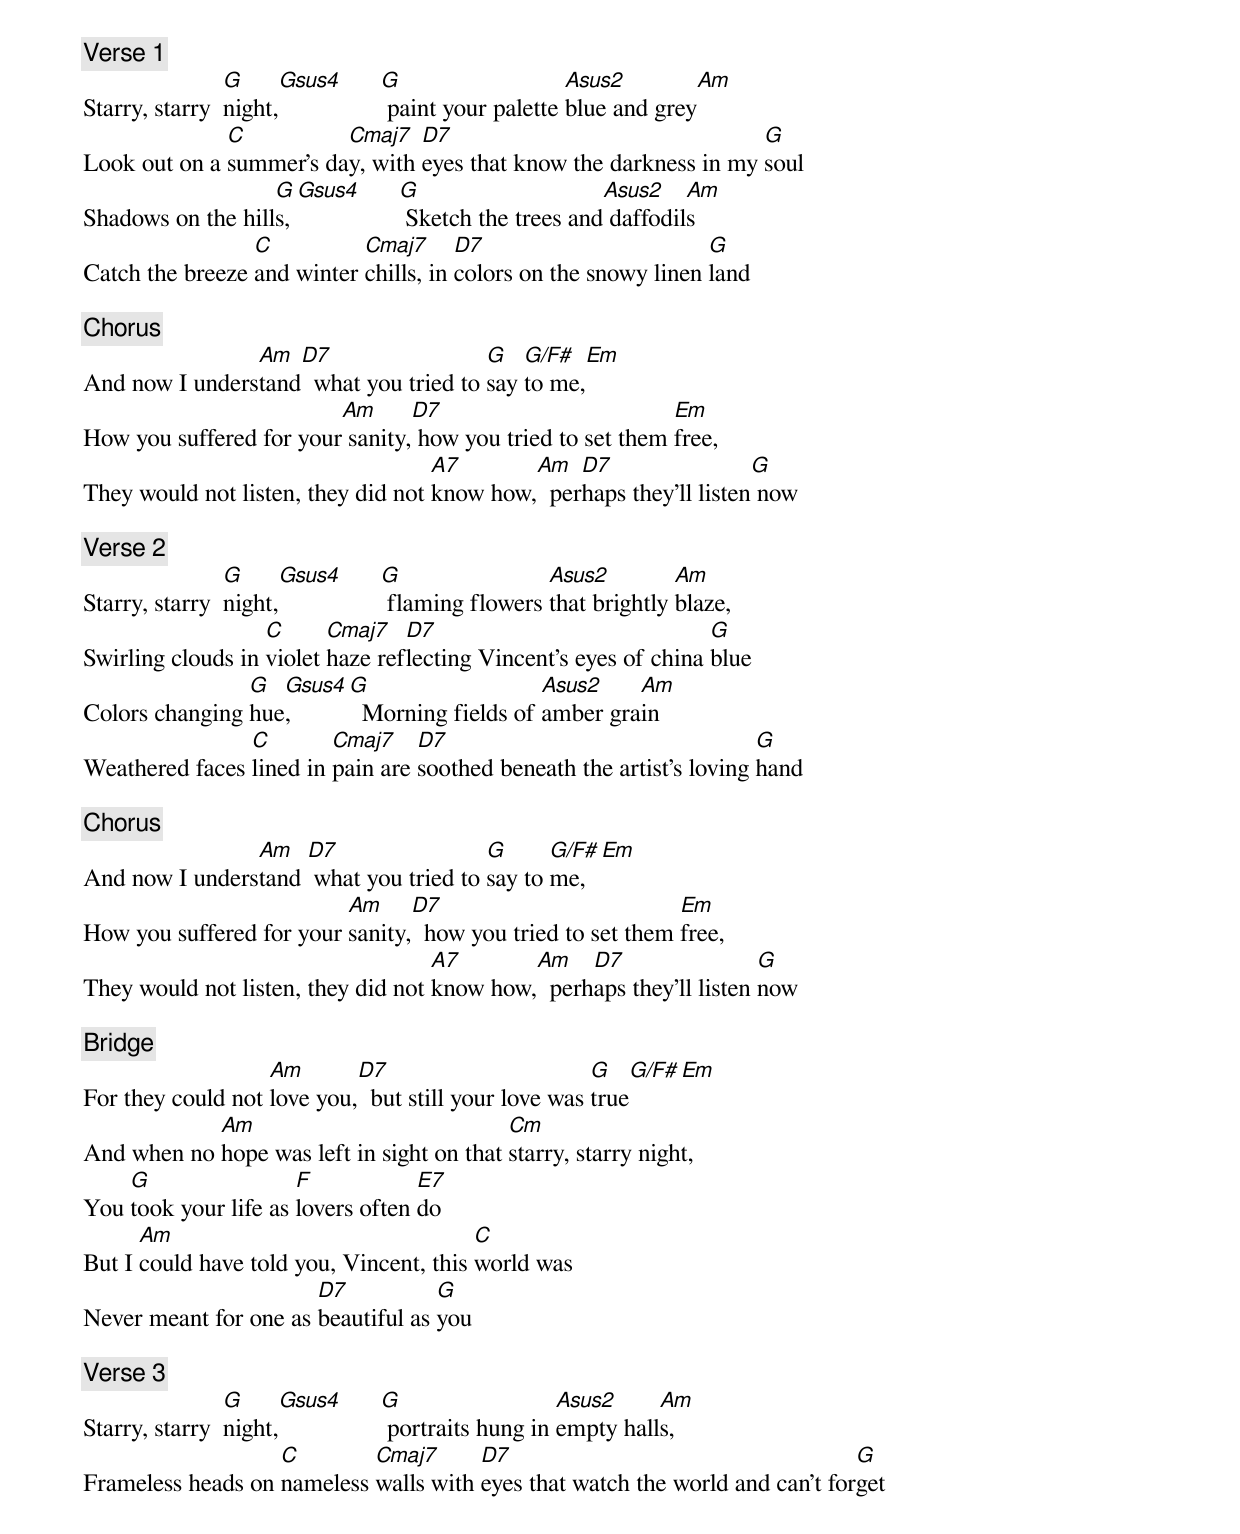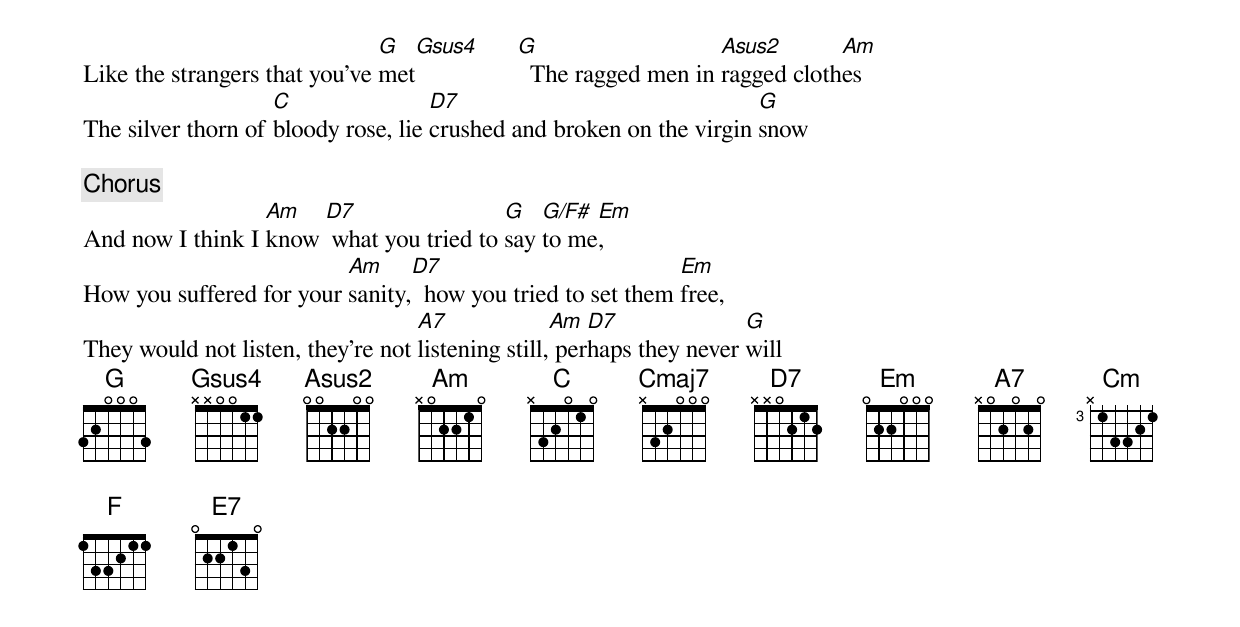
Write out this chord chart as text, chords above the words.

[Verse 1]
                G     Gsus4 G                   Asus2        Am
Starry, starry  night,       paint your palette blue and grey
              C          Cmaj7   D7                                G
Look out on a summer's day, with eyes that know the darkness in my soul
                   G Gsus4 G                    Asus2    Am
Shadows on the hills,       Sketch the trees and daffodils
                 C          Cmaj7      D7                        G
Catch the breeze and winter chills, in colors on the snowy linen land

[Chorus]
                Am  D7                  G   G/F#  Em
And now I understand  what you tried to say to me,
                         Am      D7                         Em
How you suffered for your sanity, how you tried to set them free,
                                    A7       Am   D7                 G
They would not listen, they did not know how,  perhaps they'll listen now

[Verse 2]
                G     Gsus4 G                Asus2         Am
Starry, starry  night,       flaming flowers that brightly blaze,
                   C      Cmaj7   D7                              G
Swirling clouds in violet haze reflecting Vincent's eyes of china blue
                G  Gsus4 G                   Asus2    Am
Colors changing hue,       Morning fields of amber grain
                C        Cmaj7    D7                                  G
Weathered faces lined in pain are soothed beneath the artist's loving hand

[Chorus]
                Am   D7                 G      G/F# Em
And now I understand  what you tried to say to me,
                          Am     D7                          Em
How you suffered for your sanity,  how you tried to set them free,
                                    A7       Am    D7                 G
They would not listen, they did not know how,  perhaps they'll listen now

[Bridge]
                   Am       D7                        G    G/F# Em
For they could not love you,  but still your love was true
            Am                             Cm
And when no hope was left in sight on that starry, starry night,
    G                 F            E7
You took your life as lovers often do
      Am                                 C
But I could have told you, Vincent, this world was
                       D7           G
Never meant for one as beautiful as you

[Verse 3]
                G     Gsus4 G                  Asus2     Am
Starry, starry  night,       portraits hung in empty halls,
                   C        Cmaj7      D7                                     G
Frameless heads on nameless walls with eyes that watch the world and can't forget
                               G  Gsus4 G                   Asus2       Am
Like the strangers that you've met        The ragged men in ragged clothes
                    C                D7                               G
The silver thorn of bloody rose, lie crushed and broken on the virgin snow

[Chorus]
                  Am   D7                 G   G/F# Em
And now I think I know  what you tried to say to me,
                          Am     D7                          Em
How you suffered for your sanity,  how you tried to set them free,
                                   A7              Am  D7              G
They would not listen, they're not listening still, perhaps they never will
